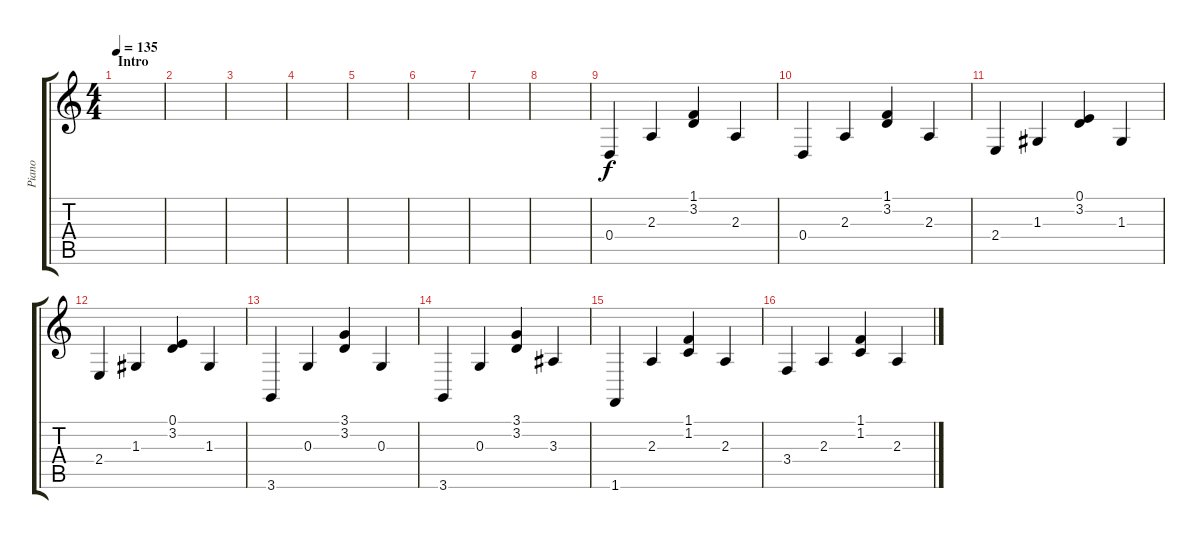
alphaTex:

\track ("Piano" "Piano") {instrument acousticgrandpiano}
\staff {score tabs}
\tuning (E4 B3 G3 D3 A2 E2) {hide}
\ts (4 4)
\section ("" "Intro")
\tempo 135
\clef g2
\ks c
|
|
|
|
|
|
|
|
0.4.4{volume 10} 2.3.4 (1.1 3.2).4 2.3.4 |
0.4.4 2.3.4 (1.1 3.2).4 2.3.4 |
2.4.4 1.3.4 (0.1 3.2).4 1.3.4 |
2.4.4 1.3.4 (0.1 3.2).4 1.3.4 |
3.6.4 0.3.4 (3.1 3.2).4 0.3.4 |
3.6.4 0.3.4 (3.1 3.2).4 3.3.4 |
1.6.4 2.3.4 (1.1 1.2).4 2.3.4 |
3.4.4 2.3.4 (1.1 1.2).4 2.3.4
